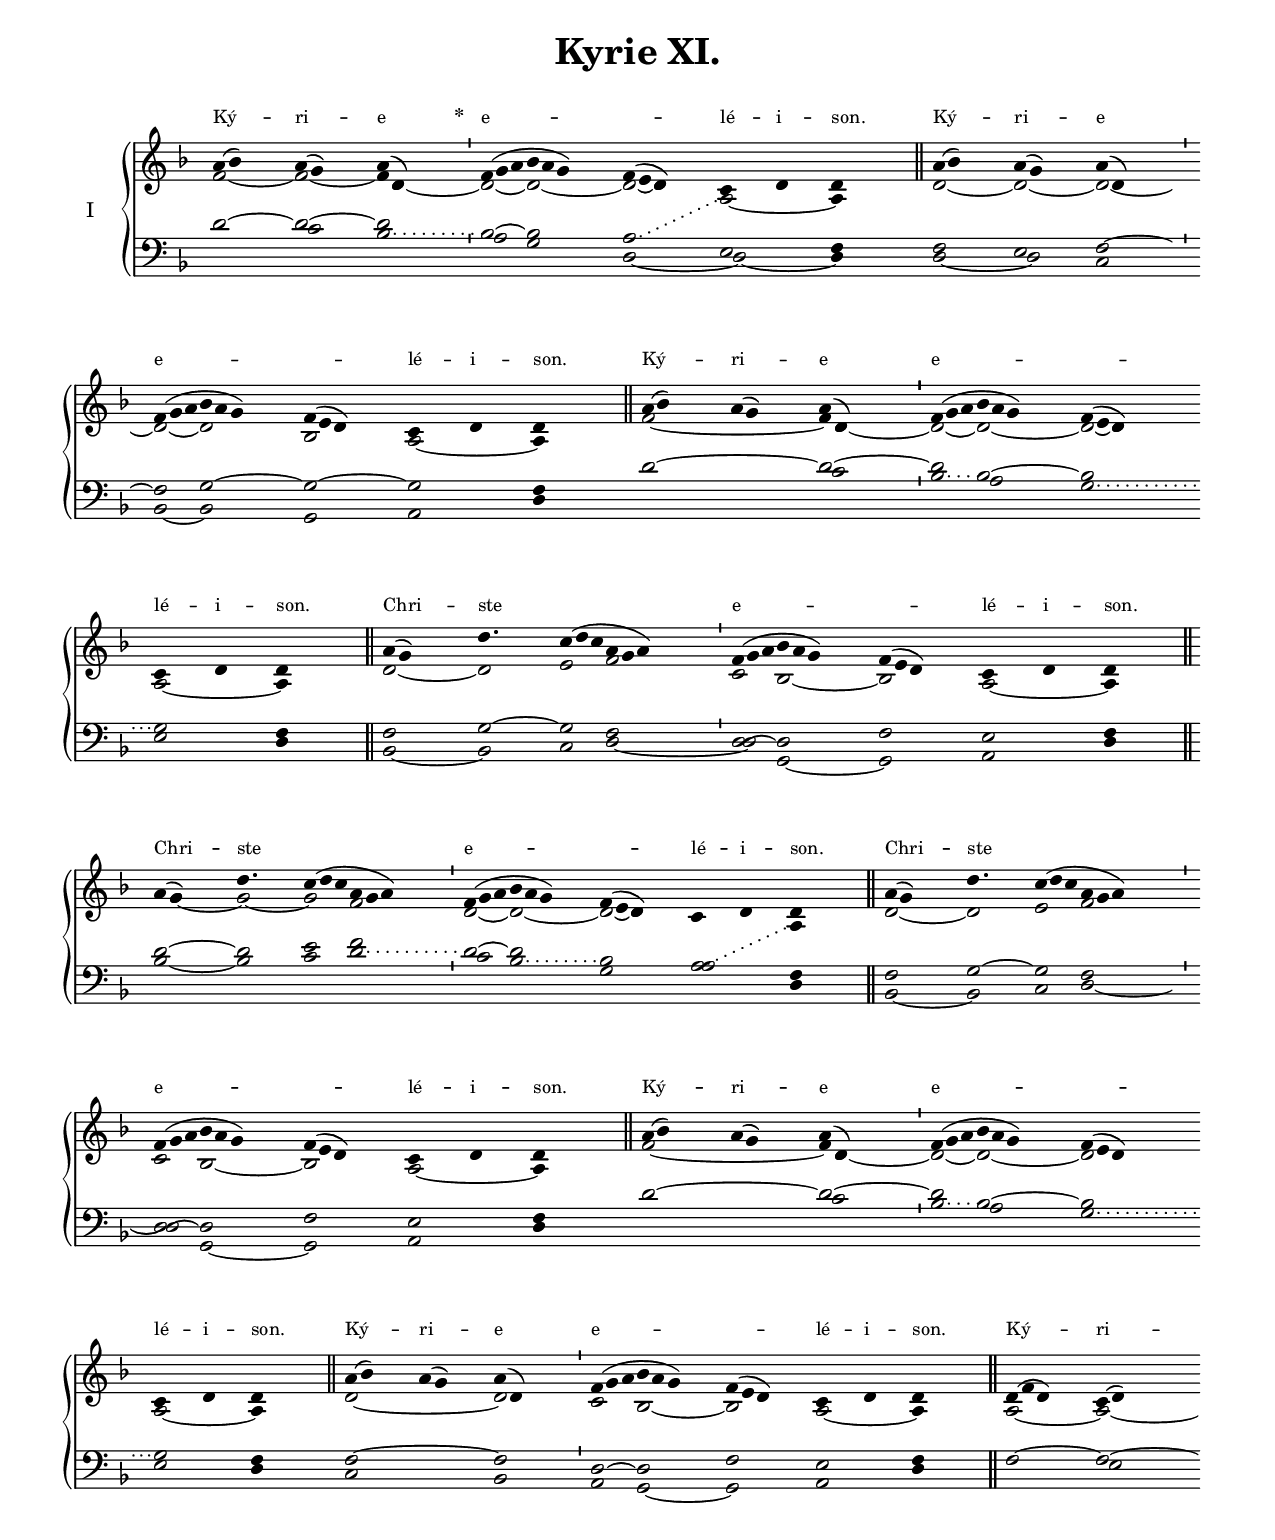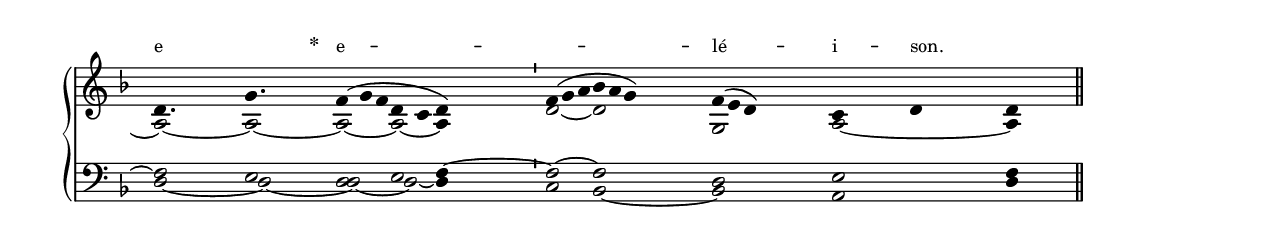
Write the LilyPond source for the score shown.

\version "2.18"
\include "gregorian.ly"
\include "noh2.ily"

%Page reference: page v.62
%(volume.page)

global = {
 \key d \minor
 \cadenzaOn 
 \override Glissando #'thickness = #2.0
}

\header {
  title = \markup \center-column {"Kyrie XI." \vspace #1 }
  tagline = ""
  composer = ""
}

\paper {
 #(include-special-characters)
  oddHeaderMarkup = \markup \fill-line {
    \line {}
    \center-column {
      \on-the-fly #first-page     " "
      \on-the-fly #not-first-page ""
    }
    \line { \on-the-fly #print-page-number-check-first \fromproperty #'page:page-number-string }
  }
  evenHeaderMarkup = \markup \fill-line {
    \line { \on-the-fly #print-page-number-check-first \fromproperty #'page:page-number-string }
    \center-column { "" }
    \line {}
  }
}

chantText = \lyricmode {
Ký -- ri -- e 
\set stanza = " * " e -- _ lé -- i -- son. 
Ký -- ri -- e e -- _ lé -- i -- son. 
Ký -- ri -- e e -- _ lé -- i -- son. 
Chri -- ste _ e -- _ lé -- i -- son. 
Chri -- ste _ e -- _ lé -- i -- son. 
Chri -- ste _ e -- _ lé -- i -- son. 
Ký -- ri -- e e -- _ lé -- i -- son. 
Ký -- ri -- e e -- _ lé -- i -- son. 
Ký -- ri -- e _ 
\set stanza = " * " e -- _ lé -- i -- son. }

chantMusic = {
\tieDown    a'4 ( bes'4) a'4 ( g'4) a'4 ( d'4) \divisioMinima
  f'4 ( g'4 a'4 bes'4 a'4 g'4) f'4 ( e'4 d'4) c'4 d'4 d'4 \finalis
  a'4 ( bes'4) a'4 ( g'4) a'4 ( d'4) \divisioMinima
 \forceBreak
  f'4 ( g'4 a'4 bes'4 a'4 g'4) f'4 ( e'4 d'4) c'4 d'4 d'4 \finalis
  a'4 ( bes'4) a'4 ( g'4) a'4 ( d'4) \divisioMinima
  f'4 ( g'4 a'4 bes'4 a'4 g'4) f'4 ( e'4 d'4) \forceBreak
 c'4 d'4 d'4 \finalis
 a'4 ( g'4) d''4. c''4 ( d''4 c''4 a'4 g'4 a'4) \divisioMinima
  f'4 ( g'4 a'4 bes'4 a'4 g'4) f'4 ( e'4 d'4) c'4 d'4 d'4 \finalis
 \forceBreak
 a'4 ( g'4) d''4. c''4 ( d''4 c''4 a'4 g'4 a'4) \divisioMinima
  f'4 ( g'4 a'4 bes'4 a'4 g'4) f'4 ( e'4 d'4) c'4 d'4 d'4 \finalis
 a'4 ( g'4) d''4. c''4 ( d''4 c''4 a'4 g'4 a'4) \divisioMinima
 \forceBreak
  f'4 ( g'4 a'4 bes'4 a'4 g'4) f'4 ( e'4 d'4) c'4 d'4 d'4 \finalis
  a'4 ( bes'4) a'4 ( g'4) a'4 ( d'4) \divisioMinima
  f'4 ( g'4 a'4 bes'4 a'4 g'4) f'4 ( e'4 d'4) \forceBreak
 c'4 d'4 d'4 \finalis
  a'4 ( bes'4) a'4 ( g'4) a'4 ( d'4) \divisioMinima
  f'4 ( g'4 a'4 bes'4 a'4 g'4) f'4 ( e'4 d'4) c'4 d'4 d'4 \finalis
 d'4 ( f'4 d'4) c'4 ( d'4) \forceBreak
 d'4. g'4. f'4 ( g'4 f'4 d'4 c'4 d'4) \divisioMinima
  f'4 ( g'4 a'4 bes'4 a'4 g'4) f'4 ( e'4 d'4) c'4 d'4 d'4 \finalis

}

altoMusic = {
f'2 ~ f'2 ~ f'4 d'4 ~ d'2*3/2 ~ d'2*3/2 ~ d'2 ~ d'4 a2 ~ a4 d'2 ~ d'2 ~ d'2 ~ d'2*3/2 ~ d'2*3/2 bes2*3/2 a2 ~ a4 f'2*4/2 ~ f'4 d'4 ~ \divisioMinima d'2*3/2 ~ d'2*3/2 ~ d'2 ~ d'4 a2 ~ a4 \finalis
d'2 ~ d'2*3/4 e'2*3/2 f'2*3/2 c'2*3/2 bes2*3/2 ~ bes2*3/2 a2 ~ a4 \finalis
r4 g'4 ~ g'2*3/4 ~ g'2*3/2 f'2*3/2 d'2*3/2 ~ d'2*3/2 ~ d'2 ~ d'4 r2 a4 \finalis
d'2 ~ d'2*3/4 e'2*3/2 f'2*3/2 c'2*3/2 bes2*3/2 ~ bes2*3/2 a2 ~ a4 f'2*4/2 ~ f'4 d'4 ~ d'2*3/2 ~ d'2*3/2 ~ d'2*3/2 a2 ~ a4 d'2*4/2 ~ d'2 c'2*3/2 bes2*3/2 ~ bes2*3/2 a2 ~ a4 \finalis
a2*3/2 ~ a2 ~ a2*3/4 ~ a2*3/4 ~ a2*3/2 ~ a2 ~ a4 d'2*3/2 ~ d'2*3/2 g2*3/2 a2 ~ a4 \finalis
}

tenorMusic = {
d'2 ~ d'2 ~ d'2 \divisioMinima bes2*3/2 ~ bes2*3/2 a2*3/2 e2 f4 f2 e2 f2 ~ \divisioMinima f2*3/2 g2*3/2 ~ g2*3/2 ~ g2 f4 d'2*4/2 ~ d'2 ~ \divisioMinima d'2*3/2 bes2*3/2 ~ bes2*3/2 g2 f4 \finalis
f2 g2*3/4 ~ g2*3/2 f2*3/2 \divisioMinima d2*3/2 ~ d2*3/2 f2*3/2 e2 f4 \finalis
d'2 ~ d'2*3/4 e'2*3/2 f'2*3/2 \divisioMinima d'2*3/2 ~ d'2*3/2 bes2*3/2 \shiftRight a2 f4 \finalis
f2 g2*3/4 ~ g2*3/2 f2*3/2 \divisioMinima d2*3/2 ~ d2*3/2 f2*3/2 e2 f4 d'2*4/2 ~ d'2 ~ \divisioMinima d'2*3/2 bes2*3/2 ~ bes2*3/2 g2 f4 f2*4/2 ~ f2 \divisioMinima d2*3/2 ~ d2*3/2 f2*3/2 e2 f4 \finalis
f2*3/2 ~ f2 ~ f2*3/4 e2*3/4 d2*3/2 e2 f4 ~ \divisioMinima f2*3/2 ~ f2*3/2 d2*3/2 e2 f4 \finalis
}

bassMusic = {
r2 c'2 bes2 a2*3/2 g2*3/2 d2*3/2 ~ d2 ~ d4 d2 ~ d2 c2 bes,2*3/2 ~ bes,2*3/2 g,2*3/2 a,2 d4 r2*4/2 c'2 bes2*3/2 a2*3/2 g2*3/2 e2 d4 \finalis
bes,2 ~ bes,2*3/4 c2*3/2 d2*3/2 ~ \shiftRight d2*3/2 g,2*3/2 ~ g,2*3/2 a,2 d4 \finalis
bes2 ~ bes2*3/4 c'2*3/2 d'2*3/2 c'2*3/2 bes2*3/2 g2*3/2 a2 d4 \finalis
bes,2 ~ bes,2*3/4 c2*3/2 d2*3/2 ~ \shiftRight d2*3/2 g,2*3/2 ~ g,2*3/2 a,2 d4 r2*4/2 c'2 bes2*3/2 a2*3/2 g2*3/2 e2 d4 c2*4/2 bes,2 a,2*3/2 g,2*3/2 ~ g,2*3/2 a,2 d4 \finalis
r2*3/2 e2 d2*3/4 ~ d2*3/4 ~ \shiftRight d2*3/2 ~ d2 ~ d4 c2*3/2 bes,2*3/2 ~ bes,2*3/2 a,2 d4 \finalis
}

voiceLines = {
\voiceLineStyle


s2*4/2
\allowVoiceLineBreak
\voiceLine "down" "down" bes2*2/2 bes2*1/2


s2*5/2
\allowVoiceLineBreak
\voiceLine "down" "up" a2*3/2 a2*1/2


s2*26/2
\allowVoiceLineBreak
\voiceLine "down" "down" bes2*3/2 bes2*1/2


s2*2/2
\allowVoiceLineBreak
\voiceLine "down" "down" g2*3/2 g2*1/2


s2*30/2
\allowVoiceLineBreak
\voiceLine "down" "down" d'2*3/2 d'2*1/2


s2*2/2
\allowVoiceLineBreak
\voiceLine "down" "down" bes2*3/2 bes2*1/2


s2*2/2
\allowVoiceLineBreak
\voiceLine "down" "up" a2*2/2 a2*1/2


s2*55/4
\allowVoiceLineBreak
\voiceLine "down" "down" bes2*3/2 bes2*1/2


s2*2/2
\allowVoiceLineBreak
\voiceLine "down" "down" g2*3/2 g2*1/2


}

\score{
  <<
    \new Lyrics
    \new GrandStaff <<
      \set GrandStaff.autoBeaming = ##f
      \set GrandStaff.instrumentName = \markup \center-column {
        "I"
      }
      \new Staff = up <<
        \new Voice = "chant" {
          \voiceOne \global \chantMusic
        }
        \new Voice {
          \voiceTwo \global \altoMusic
        }
      >>

      \new Staff = down <<
        \clef bass
        \new Voice {
          \voiceOne \global \tenorMusic
        }
        \new Voice {
          \voiceTwo \global \bassMusic
        }
	\new Voice {
        \voiceThree \global \voiceLines
        }
      >>
    >>
    \context Lyrics {
      \lyricsto chant {
      \chantText
    }
    }
  >>
}
